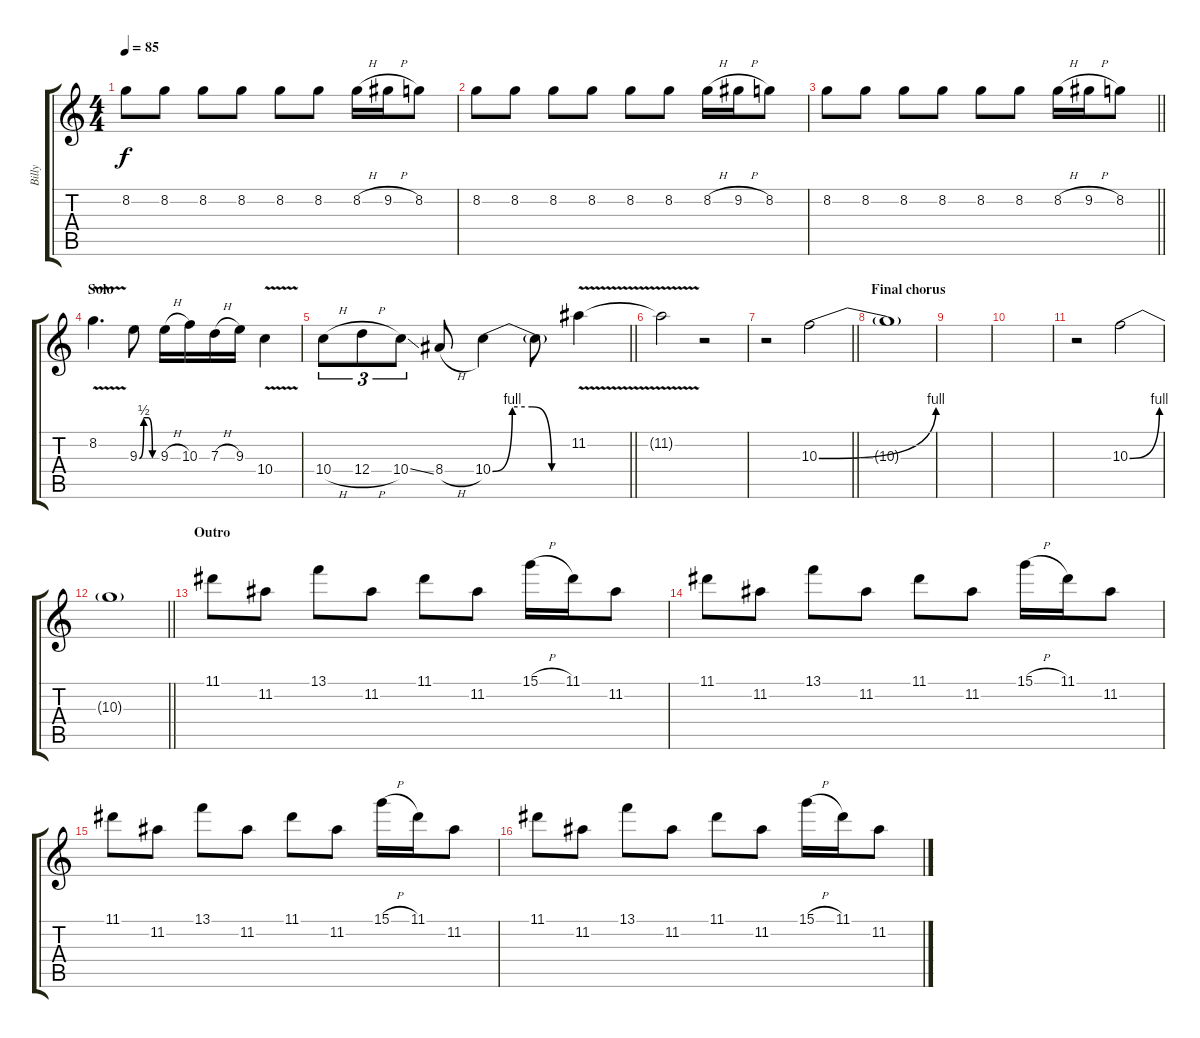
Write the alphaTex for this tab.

\track ("Billy" "Billy") {instrument overdrivenguitar}
\staff {score tabs}
\tuning (E4 B3 G3 D3 A2 E2) {hide}
\ts (4 4)
\tempo 85
\clef g2
\ks c
8.2.8{dy f} 8.2.8 8.2.8 8.2.8 8.2.8 8.2.8 8.2{h}.16 9.2{h}.16 8.2.8 |
8.2.8 8.2.8 8.2.8 8.2.8 8.2.8 8.2.8 8.2{h}.16 9.2{h}.16 8.2.8 |
\barLineRight lightlight
8.2.8 8.2.8 8.2.8 8.2.8 8.2.8 8.2.8 8.2{h}.16 9.2{h}.16 8.2.8 |
\section ("" "Solo")
8.2{v}.4{d} 9.3{be (custom 0 0 15 2 30 2 45 0 60 0)}.8 9.3{h}.16 10.3.16 7.3{h}.16 9.3.16 10.4{v}.4 |
\barLineRight lightlight
10.4{h}.8{tu (3 2)} 12.4{h}.8{tu (3 2)} 10.4{ss}.8{tu (3 2)} 8.4{h}.8 10.4{be (custom 0 0 15 4 30 4 45 0 60 0)}.4 10.4{t}.8 11.2{v}.4 |
11.2{t}.2 r.2 |
\barLineRight lightlight
r.2 10.3{be (bend 0 0 60 4)}.2 |
\section ("" "Final chorus")
10.3{t}.1{volume 0} |
|
|
r.2 10.3{be (bend 0 0 60 4)}.2{volume 14 instrument overdrivenguitar} |
\barLineRight lightlight
10.3{t}.1{volume 0} |
\section ("" "Outro")
11.1.8{volume 14} 11.2.8 13.1.8 11.2.8 11.1.8 11.2.8 15.1{h}.16 11.1.16 11.2.8 |
11.1.8 11.2.8 13.1.8 11.2.8 11.1.8 11.2.8 15.1{h}.16 11.1.16 11.2.8 |
11.1.8 11.2.8 13.1.8 11.2.8 11.1.8 11.2.8 15.1{h}.16 11.1.16 11.2.8 |
11.1.8 11.2.8 13.1.8 11.2.8 11.1.8 11.2.8 15.1{h}.16 11.1.16 11.2.8
